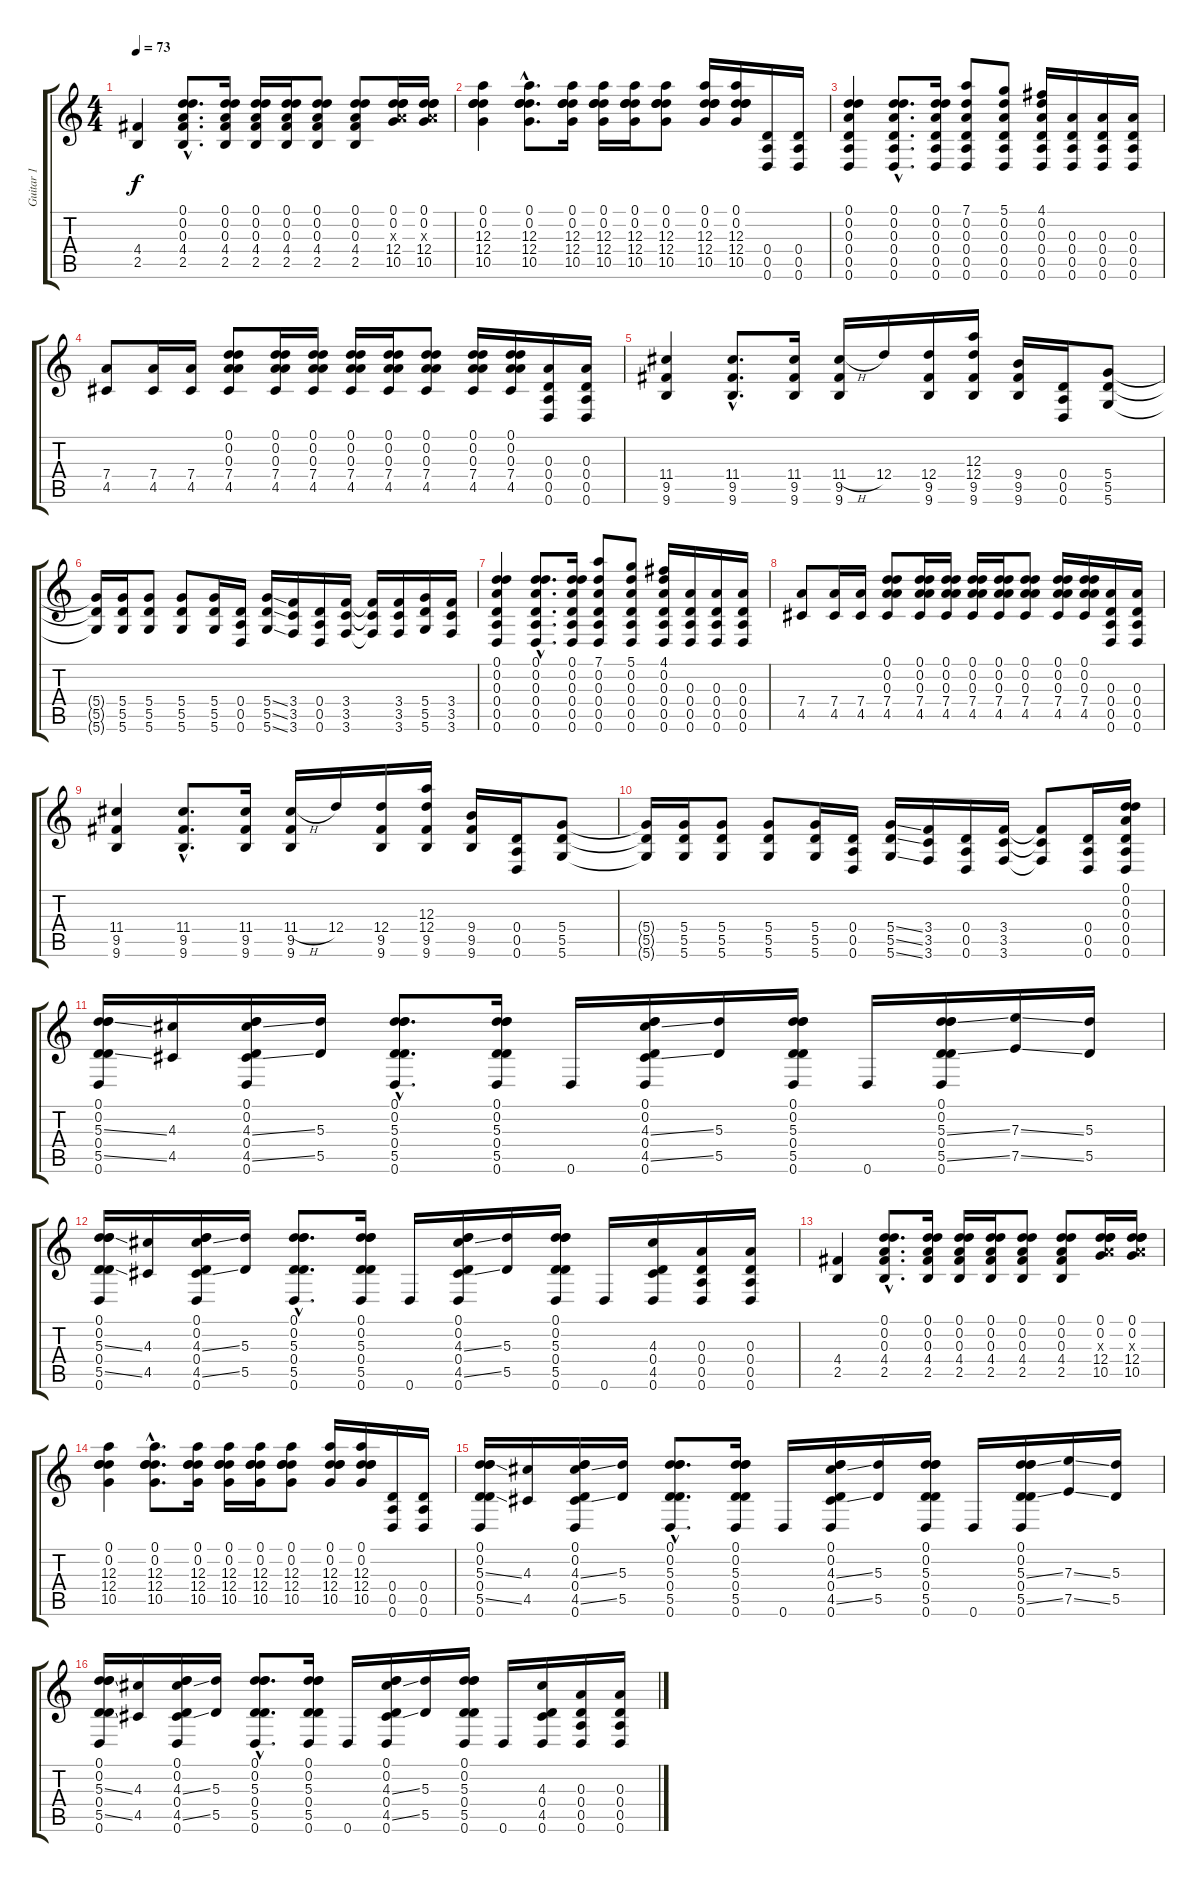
\track ("Guitar 1" "Guitar 1") {instrument distortionguitar}
\staff {score tabs}
\tuning (D4 D4 A3 D3 A2 D2) {hide}
\ts (4 4)
\tempo 73
\clef g2
\ks c
(4.4 2.5).4{dy f} (0.1{hac} 0.2{hac} 0.3{hac} 4.4{hac} 2.5{hac}).8{d} (0.1 0.2 0.3 4.4 2.5).16 (0.1 0.2 0.3 4.4 2.5).16 (0.1 0.2 0.3 4.4 2.5).16 (0.1 0.2 0.3 4.4 2.5).8 (0.1 0.2 0.3 4.4 2.5).8 (0.1 0.2 0.3{x} 12.4 10.5).16 (0.1 0.2 0.3{x} 12.4 10.5).16 |
(0.1 0.2 12.3 12.4 10.5).4 (0.1{hac} 0.2{hac} 12.3{hac} 12.4{hac} 10.5{hac}).8{d} (0.1 0.2 12.3 12.4 10.5).16 (0.1 0.2 12.3 12.4 10.5).16 (0.1 0.2 12.3 12.4 10.5).16 (0.1 0.2 12.3 12.4 10.5).8 (0.1 0.2 12.3 12.4 10.5).16 (0.1 0.2 12.3 12.4 10.5).16 (0.4 0.5 0.6).16 (0.4 0.5 0.6).16 |
(0.1 0.2 0.3 0.4 0.5 0.6).4 (0.1{hac} 0.2{hac} 0.3{hac} 0.4{hac} 0.5{hac} 0.6{hac}).8{d} (0.1 0.2 0.3 0.4 0.5 0.6).16 (7.1 0.2 0.3 0.4 0.5 0.6).8 (5.1 0.2 0.3 0.4 0.5 0.6).8 (4.1 0.2 0.3 0.4 0.5 0.6).16 (0.3 0.4 0.5 0.6).16 (0.3 0.4 0.5 0.6).16 (0.3 0.4 0.5 0.6).16 |
(7.4 4.5).8 (7.4 4.5).16 (7.4 4.5).16 (0.1 0.2 0.3 7.4 4.5).8 (0.1 0.2 0.3 7.4 4.5).16 (0.1 0.2 0.3 7.4 4.5).16 (0.1 0.2 0.3 7.4 4.5).16 (0.1 0.2 0.3 7.4 4.5).16 (0.1 0.2 0.3 7.4 4.5).8 (0.1 0.2 0.3 7.4 4.5).16 (0.1 0.2 0.3 7.4 4.5).16 (0.3 0.4 0.5 0.6).16 (0.3 0.4 0.5 0.6).16 |
(11.4 9.5 9.6).4 (11.4{hac} 9.5{hac} 9.6{hac}).8{d} (11.4 9.5 9.6).16 (11.4{h} 9.5 9.6).16 12.4.16 (12.4 9.5 9.6).16 (12.3 12.4 9.5 9.6).16 (9.4 9.5 9.6).16 (0.4 0.5 0.6).16 (5.4 5.5 5.6).8 |
(5.4{t} 5.5{t} 5.6{t}).16 (5.4 5.5 5.6).16 (5.4 5.5 5.6).8 (5.4 5.5 5.6).8 (5.4 5.5 5.6).16 (0.4 0.5 0.6).16 (5.4{ss} 5.5{ss} 5.6{ss}).16 (3.4 3.5 3.6).16 (0.4 0.5 0.6).16 (3.4 3.5 3.6).16 (3.4{t} 3.5{t} 3.6{t}).16 (3.4 3.5 3.6).16 (5.4 5.5 5.6).16 (3.4 3.5 3.6).16 |
(0.1 0.2 0.3 0.4 0.5 0.6).4 (0.1{hac} 0.2{hac} 0.3{hac} 0.4{hac} 0.5{hac} 0.6{hac}).8{d} (0.1 0.2 0.3 0.4 0.5 0.6).16 (7.1 0.2 0.3 0.4 0.5 0.6).8 (5.1 0.2 0.3 0.4 0.5 0.6).8 (4.1 0.2 0.3 0.4 0.5 0.6).16 (0.3 0.4 0.5 0.6).16 (0.3 0.4 0.5 0.6).16 (0.3 0.4 0.5 0.6).16 |
(7.4 4.5).8 (7.4 4.5).16 (7.4 4.5).16 (0.1 0.2 0.3 7.4 4.5).8 (0.1 0.2 0.3 7.4 4.5).16 (0.1 0.2 0.3 7.4 4.5).16 (0.1 0.2 0.3 7.4 4.5).16 (0.1 0.2 0.3 7.4 4.5).16 (0.1 0.2 0.3 7.4 4.5).8 (0.1 0.2 0.3 7.4 4.5).16 (0.1 0.2 0.3 7.4 4.5).16 (0.3 0.4 0.5 0.6).16 (0.3 0.4 0.5 0.6).16 |
(11.4 9.5 9.6).4 (11.4{hac} 9.5{hac} 9.6{hac}).8{d} (11.4 9.5 9.6).16 (11.4{h} 9.5 9.6).16 12.4.16 (12.4 9.5 9.6).16 (12.3 12.4 9.5 9.6).16 (9.4 9.5 9.6).16 (0.4 0.5 0.6).16 (5.4 5.5 5.6).8 |
(5.4{t} 5.5{t} 5.6{t}).16 (5.4 5.5 5.6).16 (5.4 5.5 5.6).8 (5.4 5.5 5.6).8 (5.4 5.5 5.6).16 (0.4 0.5 0.6).16 (5.4{ss} 5.5{ss} 5.6{ss}).16 (3.4 3.5 3.6).16 (0.4 0.5 0.6).16 (3.4 3.5 3.6).16 (3.4{t} 3.5{t} 3.6{t}).8 (0.4 0.5 0.6).16 (0.1 0.2 0.3 0.4 0.5 0.6).16 |
(0.1 0.2 5.3{ss} 0.4 5.5{ss} 0.6).16 (4.3 4.5).16 (0.1 0.2 4.3{ss} 0.4 4.5{ss} 0.6).16 (5.3 5.5).16 (0.1{hac} 0.2{hac} 5.3{hac} 0.4{hac} 5.5{hac} 0.6{hac}).8{d} (0.1 0.2 5.3 0.4 5.5 0.6).16 0.6.16 (0.1 0.2 4.3{ss} 0.4 4.5{ss} 0.6).16 (5.3 5.5).16 (0.1 0.2 5.3 0.4 5.5 0.6).16 0.6.16 (0.1 0.2 5.3{ss} 0.4 5.5{ss} 0.6).16 (7.3{ss} 7.5{ss}).16 (5.3 5.5).16 |
(0.1 0.2 5.3{ss} 0.4 5.5{ss} 0.6).16 (4.3 4.5).16 (0.1 0.2 4.3{ss} 0.4 4.5{ss} 0.6).16 (5.3 5.5).16 (0.1{hac} 0.2{hac} 5.3{hac} 0.4{hac} 5.5{hac} 0.6{hac}).8{d} (0.1 0.2 5.3 0.4 5.5 0.6).16 0.6.16 (0.1 0.2 4.3{ss} 0.4 4.5{ss} 0.6).16 (5.3 5.5).16 (0.1 0.2 5.3 0.4 5.5 0.6).16 0.6.16 (4.3 0.4 4.5 0.6).16 (0.3 0.4 0.5 0.6).16 (0.3 0.4 0.5 0.6).16 |
(4.4 2.5).4 (0.1{hac} 0.2{hac} 0.3{hac} 4.4{hac} 2.5{hac}).8{d} (0.1 0.2 0.3 4.4 2.5).16 (0.1 0.2 0.3 4.4 2.5).16 (0.1 0.2 0.3 4.4 2.5).16 (0.1 0.2 0.3 4.4 2.5).8 (0.1 0.2 0.3 4.4 2.5).8 (0.1 0.2 0.3{x} 12.4 10.5).16 (0.1 0.2 0.3{x} 12.4 10.5).16 |
(0.1 0.2 12.3 12.4 10.5).4 (0.1{hac} 0.2{hac} 12.3{hac} 12.4{hac} 10.5{hac}).8{d} (0.1 0.2 12.3 12.4 10.5).16 (0.1 0.2 12.3 12.4 10.5).16 (0.1 0.2 12.3 12.4 10.5).16 (0.1 0.2 12.3 12.4 10.5).8 (0.1 0.2 12.3 12.4 10.5).16 (0.1 0.2 12.3 12.4 10.5).16 (0.4 0.5 0.6).16 (0.4 0.5 0.6).16 |
(0.1 0.2 5.3{ss} 0.4 5.5{ss} 0.6).16 (4.3 4.5).16 (0.1 0.2 4.3{ss} 0.4 4.5{ss} 0.6).16 (5.3 5.5).16 (0.1{hac} 0.2{hac} 5.3{hac} 0.4{hac} 5.5{hac} 0.6{hac}).8{d} (0.1 0.2 5.3 0.4 5.5 0.6).16 0.6.16 (0.1 0.2 4.3{ss} 0.4 4.5{ss} 0.6).16 (5.3 5.5).16 (0.1 0.2 5.3 0.4 5.5 0.6).16 0.6.16 (0.1 0.2 5.3{ss} 0.4 5.5{ss} 0.6).16 (7.3{ss} 7.5{ss}).16 (5.3 5.5).16 |
(0.1 0.2 5.3{ss} 0.4 5.5{ss} 0.6).16 (4.3 4.5).16 (0.1 0.2 4.3{ss} 0.4 4.5{ss} 0.6).16 (5.3 5.5).16 (0.1{hac} 0.2{hac} 5.3{hac} 0.4{hac} 5.5{hac} 0.6{hac}).8{d} (0.1 0.2 5.3 0.4 5.5 0.6).16 0.6.16 (0.1 0.2 4.3{ss} 0.4 4.5{ss} 0.6).16 (5.3 5.5).16 (0.1 0.2 5.3 0.4 5.5 0.6).16 0.6.16 (4.3 0.4 4.5 0.6).16 (0.3 0.4 0.5 0.6).16 (0.3 0.4 0.5 0.6).16
